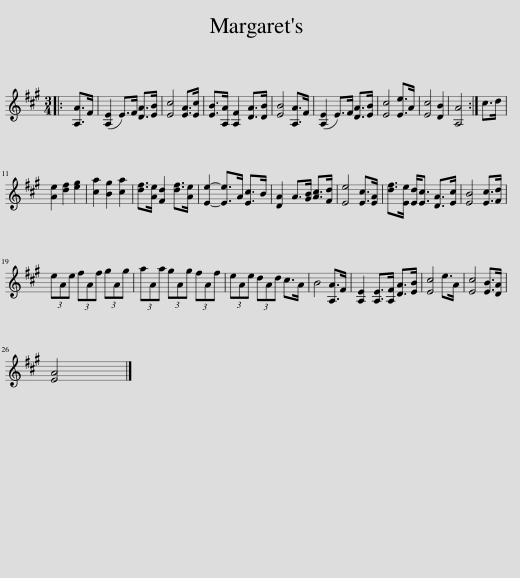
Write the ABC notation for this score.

X:1
L:1/8
M:3/4
I:linebreak $
K:A
V:1 treble
V:1
|: [A,A]>F | ([A,E]2 E>)F [DA]>[EB] | [Ec]4 [EA]>[Ec] | [EB]>[A,A] [A,F]2 [DA]>[DB] | [EB]4 [A,A]>F | %5
 ([A,E]2 E>)F [DA]>[EB] | [Ec]4 [Ee]>A | [Ec]4 [DB]2 | [A,A]4 :| c>d |$ %10
 [Ae]2 [df]2 [eg]2 | [ca]2 [Bg]2 [ca]2 | [df]>[Ae] [Fd]2 [df]>[Ae] | [Ee]2- [Ee]>A [Ec]>B | [DA]2 A>[GB] [Ac]>[Fd] | %15
 [Ee]4 [Ec]>[EA] | [df]>[Ee] [Ed]<[Ec] [DA]>[Ec] | [EB]4 [Ec]>[Fd] |$ (3eAe (3fAf (3gAg | (3aAa (3gAg (3fAf | %20
 (3eAe (3dAd c>A | B4 [A,A]>F | [A,E]2 [A,E]>[A,F] [DA]>[EB] | [Ec]4 e>A | [Ec]4 [EB]>[DA] |$ %25
 [EA]4 |] %26
